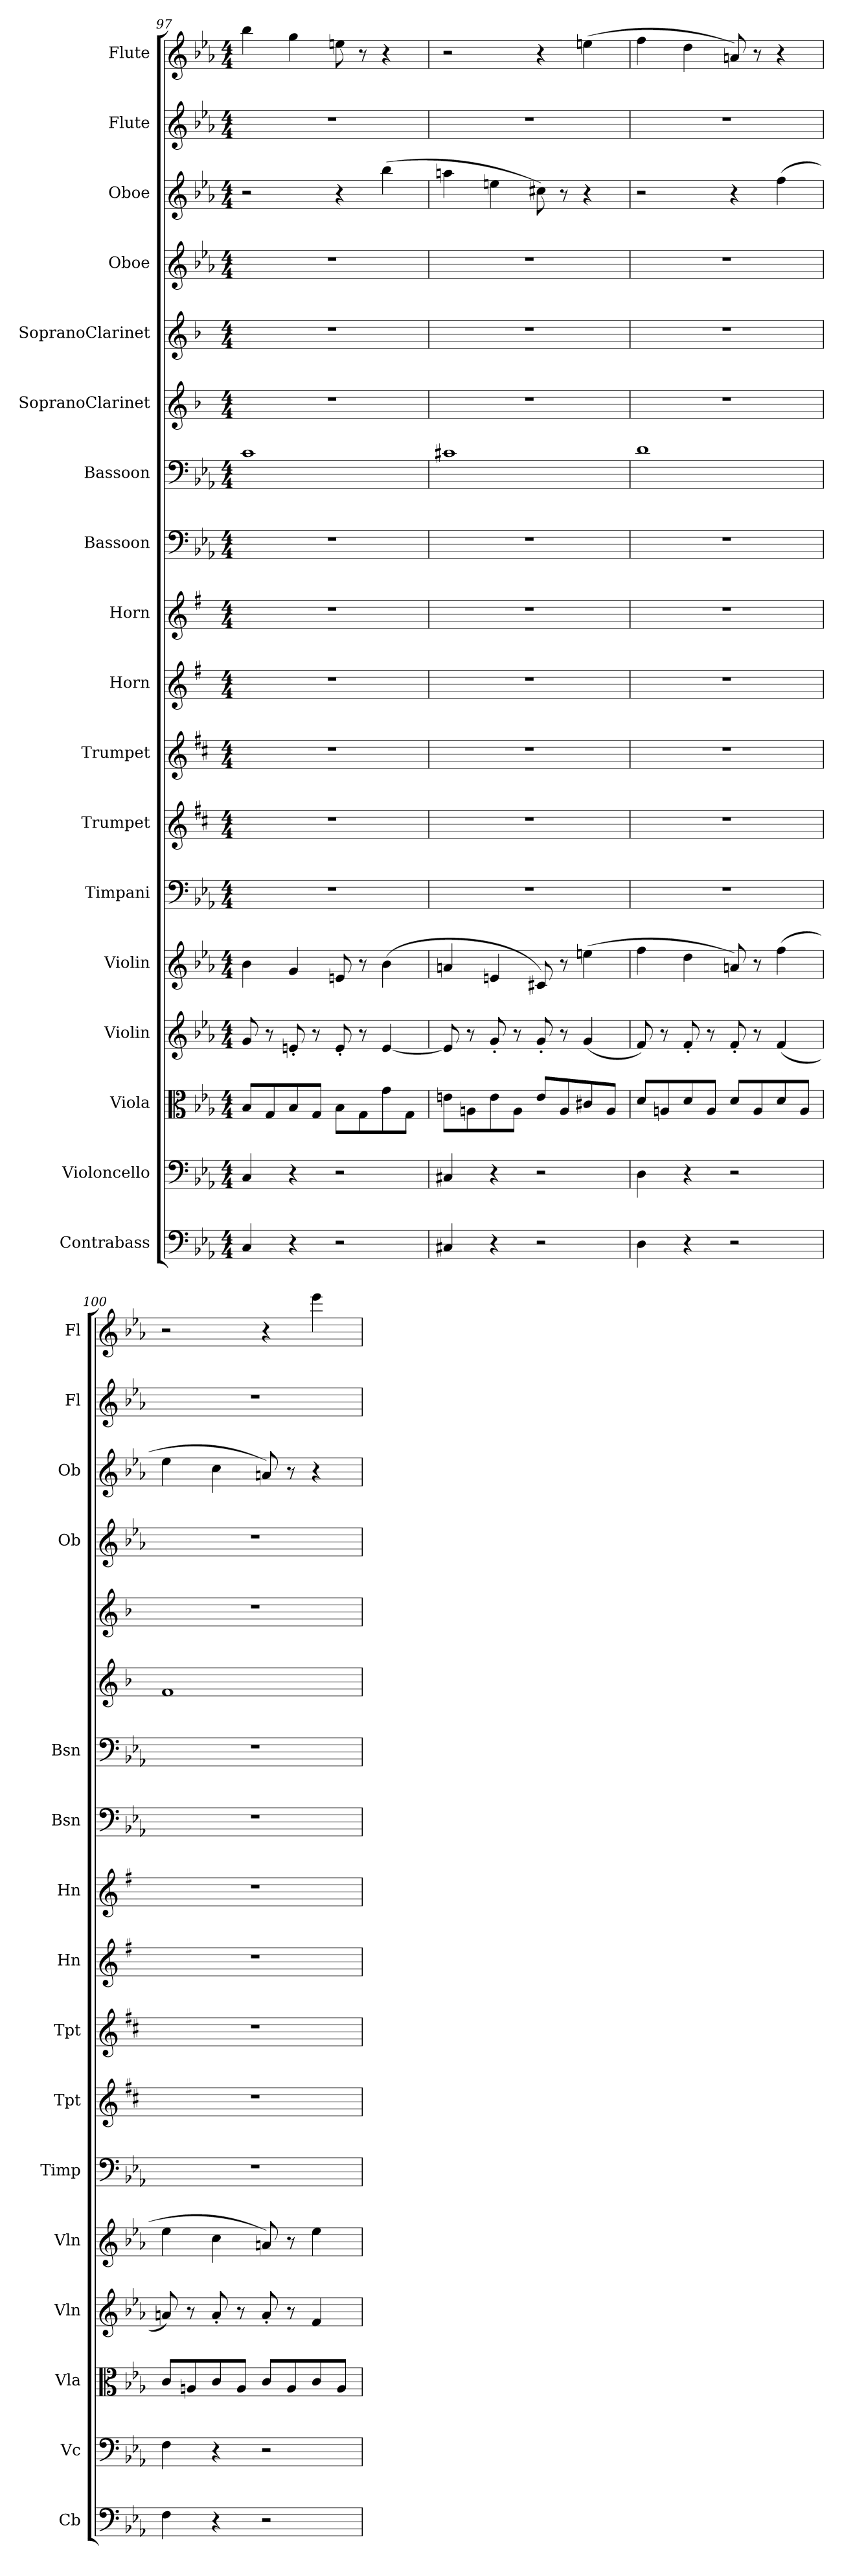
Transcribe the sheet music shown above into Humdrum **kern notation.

**kern	**kern	**kern	**kern	**kern	**kern	**kern	**kern	**kern	**kern	**kern	**kern	**kern	**kern	**kern	**kern	**kern	**kern
*part18	*part17	*part16	*part15	*part14	*part13	*part12	*part11	*part10	*part9	*part8	*part7	*part6	*part5	*part4	*part3	*part2	*part1
*staff18	*staff17	*staff16	*staff15	*staff14	*staff13	*staff12	*staff11	*staff10	*staff9	*staff8	*staff7	*staff6	*staff5	*staff4	*staff3	*staff2	*staff1
*I"Contrabass	*I"Violoncello	*I"Viola	*I"Violin	*I"Violin	*I"Timpani	*I"Trumpet	*I"Trumpet	*I"Horn	*I"Horn	*I"Bassoon	*I"Bassoon	*I"SopranoClarinet	*I"SopranoClarinet	*I"Oboe	*I"Oboe	*I"Flute	*I"Flute
*I'Cb	*I'Vc	*I'Vla	*I'Vln	*I'Vln	*I'Timp	*I'Tpt	*I'Tpt	*I'Hn	*I'Hn	*I'Bsn	*I'Bsn	*	*	*I'Ob	*I'Ob	*I'Fl	*I'Fl
*clefF4	*clefF4	*clefC3	*clefG2	*clefG2	*clefF4	*clefG2	*clefG2	*clefG2	*clefG2	*clefF4	*clefF4	*clefG2	*clefG2	*clefG2	*clefG2	*clefG2	*clefG2
*ITrd7c12	*	*	*	*	*	*ITrd1c2	*ITrd1c2	*ITrd4c7	*ITrd4c7	*	*	*	*	*	*	*	*
*k[b-e-a-]	*k[b-e-a-]	*k[b-e-a-]	*k[b-e-a-]	*k[b-e-a-]	*k[b-e-a-]	*k[]	*k[]	*k[]	*k[]	*k[b-e-a-]	*k[b-e-a-]	*k[b-]	*k[b-]	*k[b-e-a-]	*k[b-e-a-]	*k[b-e-a-]	*k[b-e-a-]
*M4/4	*M4/4	*M4/4	*M4/4	*M4/4	*M4/4	*M4/4	*M4/4	*M4/4	*M4/4	*M4/4	*M4/4	*M4/4	*M4/4	*M4/4	*M4/4	*M4/4	*M4/4
=97	=97	=97	=97	=97	=97	=97	=97	=97	=97	=97	=97	=97	=97	=97	=97	=97	=97
4CC/	4C/	8B-/L	8g/	4b-\	1r	1r	1r	1r	1r	1r	1c	1r	1r	1r	2r	1r	4bb-\
.	.	8G/	8r	.	.	.	.	.	.	.	.	.	.	.	.	.	.
4r	4r	8B-/	8en'/	4g/	.	.	.	.	.	.	.	.	.	.	.	.	4gg\
.	.	8G/J	8r	.	.	.	.	.	.	.	.	.	.	.	.	.	.
2r	2r	8B-\L	8e'/	8en/	.	.	.	.	.	.	.	.	.	.	4r	.	8een\
.	.	8G\	8r	8r	.	.	.	.	.	.	.	.	.	.	.	.	8r
.	.	8g\	[4e/	(>4b-\	.	.	.	.	.	.	.	.	.	.	(>4bb-\	.	4r
.	.	8G\J	.	.	.	.	.	.	.	.	.	.	.	.	.	.	.
=98	=98	=98	=98	=98	=98	=98	=98	=98	=98	=98	=98	=98	=98	=98	=98	=98	=98
4CC#X/	4C#X/	8en\L	8e/]	4an/	1r	1r	1r	1r	1r	1r	1c#X	1r	1r	1r	4aan\	1r	2r
.	.	8An\	8r	.	.	.	.	.	.	.	.	.	.	.	.	.	.
4r	4r	8e\	8g'/	4en/	.	.	.	.	.	.	.	.	.	.	4een\	.	.
.	.	8A\J	8r	.	.	.	.	.	.	.	.	.	.	.	.	.	.
2r	2r	8e/L	8g'/	8c#X/)	.	.	.	.	.	.	.	.	.	.	8cc#X\)	.	4r
.	.	8A/	8r	8r	.	.	.	.	.	.	.	.	.	.	8r	.	.
.	.	8c#X/	(<4g/	(>4een\	.	.	.	.	.	.	.	.	.	.	4r	.	(>4een\
.	.	8A/J	.	.	.	.	.	.	.	.	.	.	.	.	.	.	.
=99	=99	=99	=99	=99	=99	=99	=99	=99	=99	=99	=99	=99	=99	=99	=99	=99	=99
4DD\	4D\	8d/L	8f/)	4ff\	1r	1r	1r	1r	1r	1r	1d	1r	1r	1r	2r	1r	4ff\
.	.	8An/	8r	.	.	.	.	.	.	.	.	.	.	.	.	.	.
4r	4r	8d/	8f'/	4dd\	.	.	.	.	.	.	.	.	.	.	.	.	4dd\
.	.	8A/J	8r	.	.	.	.	.	.	.	.	.	.	.	.	.	.
2r	2r	8d/L	8f'/	8an/)	.	.	.	.	.	.	.	.	.	.	4r	.	8an/)
.	.	8A/	8r	8r	.	.	.	.	.	.	.	.	.	.	.	.	8r
.	.	8d/	(<4f/	(>4ff\	.	.	.	.	.	.	.	.	.	.	(>4ff\	.	4r
.	.	8A/J	.	.	.	.	.	.	.	.	.	.	.	.	.	.	.
=100	=100	=100	=100	=100	=100	=100	=100	=100	=100	=100	=100	=100	=100	=100	=100	=100	=100
4FF\	4F\	8c/L	8an/)	4ee-\	1r	1r	1r	1r	1r	1r	1r	1f	1r	1r	4ee-\	1r	2r
.	.	8An/	8r	.	.	.	.	.	.	.	.	.	.	.	.	.	.
4r	4r	8c/	8a'/	4cc\	.	.	.	.	.	.	.	.	.	.	4cc\	.	.
.	.	8A/J	8r	.	.	.	.	.	.	.	.	.	.	.	.	.	.
2r	2r	8c/L	8a'/	8an/)	.	.	.	.	.	.	.	.	.	.	8an/)	.	4r
.	.	8A/	8r	8r	.	.	.	.	.	.	.	.	.	.	8r	.	.
.	.	8c/	4f/	4ee-\	.	.	.	.	.	.	.	.	.	.	4r	.	4eee-\
.	.	8A/J	.	.	.	.	.	.	.	.	.	.	.	.	.	.	.
=	=	=	=	=	=	=	=	=	=	=	=	=	=	=	=	=	=
*-	*-	*-	*-	*-	*-	*-	*-	*-	*-	*-	*-	*-	*-	*-	*-	*-	*-
